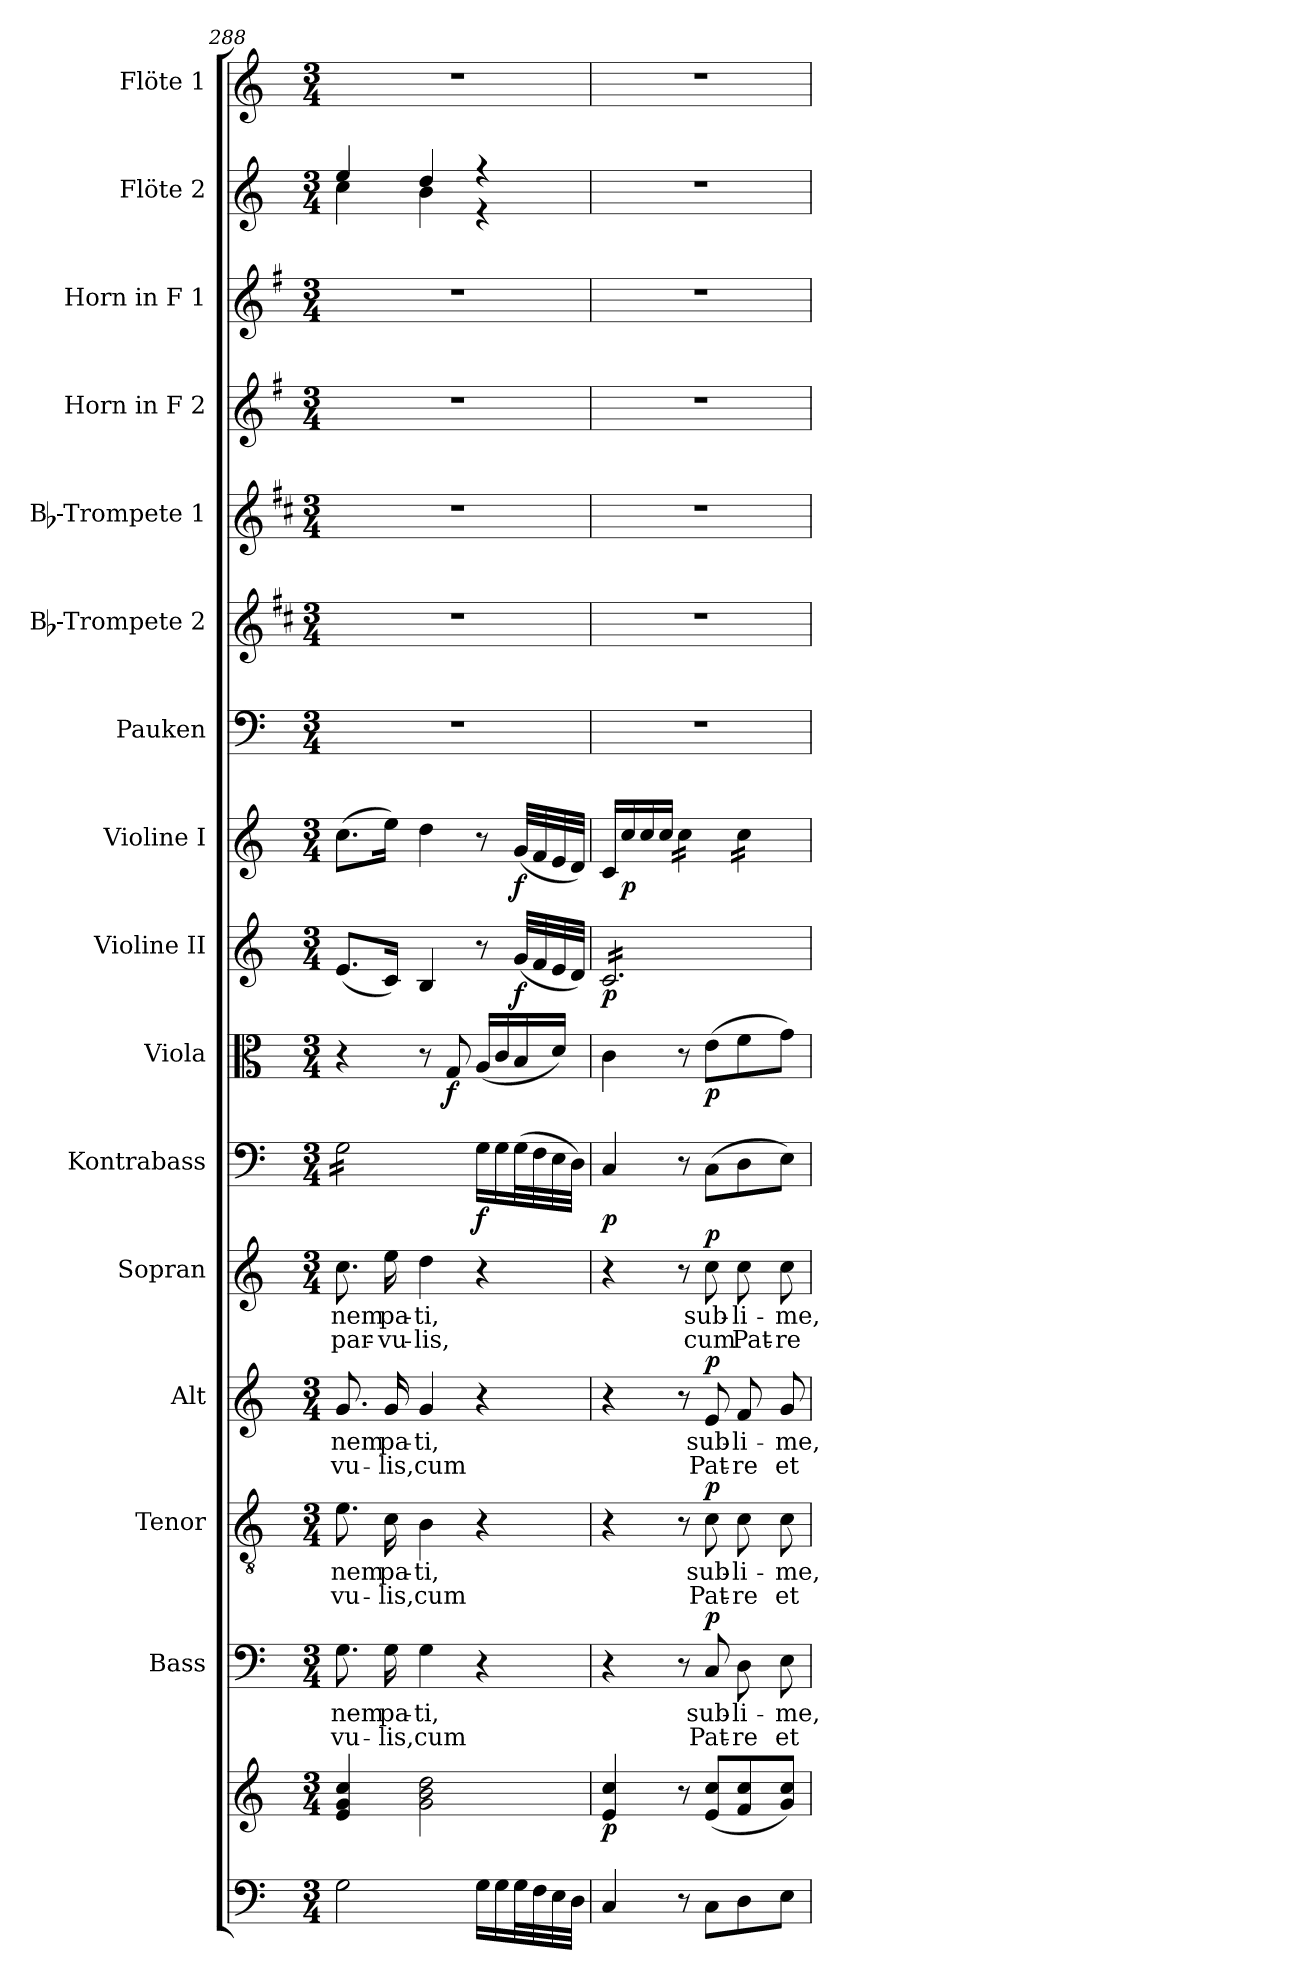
**kern	**kern	**dynam	**kern	**text	**text	**dynam	**kern	**text	**text	**dynam	**kern	**text	**text	**dynam	**kern	**text	**text	**dynam	**kern	**dynam	**kern	**dynam	**kern	**dynam	**kern	**dynam	**kern	**kern	**kern	**kern	**kern	**kern	**kern
*part16	*part16	*part16	*part15	*part15	*part15	*part15	*part14	*part14	*part14	*part14	*part13	*part13	*part13	*part13	*part12	*part12	*part12	*part12	*part11	*part11	*part10	*part10	*part9	*part9	*part8	*part8	*part7	*part6	*part5	*part4	*part3	*part2	*part1
*staff17	*staff16	*staff16/17	*staff15	*staff15	*staff15	*staff15	*staff14	*staff14	*staff14	*staff14	*staff13	*staff13	*staff13	*staff13	*staff12	*staff12	*staff12	*staff12	*staff11	*staff11	*staff10	*staff10	*staff9	*staff9	*staff8	*staff8	*staff7	*staff6	*staff5	*staff4	*staff3	*staff2	*staff1
*	*	*	*I"Bass	*	*	*	*I"Tenor	*	*	*	*I"Alt	*	*	*	*I"Sopran	*	*	*	*I"Kontrabass	*	*I"Viola	*	*I"Violine II	*	*I"Violine I	*	*I"Pauken	*I"Bb-Trompete 2	*I"Bb-Trompete 1	*I"Horn in F 2	*I"Horn in F 1	*I"Flöte 2	*I"Flöte 1
*	*	*	*I'B.	*	*	*	*I'T.	*	*	*	*I'A.	*	*	*	*I'S.	*	*	*	*I'Kb.	*	*I'Vla.	*	*I'Vl. II	*	*I'Vl. I	*	*I'Pk.	*I'Bb Trp. 2	*I'Bb Trp. 1	*	*	*I'Fl. 2	*I'Fl. 1
*clefF4	*clefG2	*	*clefF4	*	*	*	*clefGv2	*	*	*	*clefG2	*	*	*	*clefG2	*	*	*	*clefF4	*	*clefC3	*	*clefG2	*	*clefG2	*	*clefF4	*clefG2	*clefG2	*clefG2	*clefG2	*clefG2	*clefG2
*	*	*	*	*	*	*	*	*	*	*	*	*	*	*	*	*	*	*	*ITrd7c12	*	*	*	*	*	*	*	*	*ITrd1c2	*ITrd1c2	*ITrd4c7	*ITrd4c7	*	*
*k[]	*k[]	*	*k[]	*	*	*	*k[]	*	*	*	*k[]	*	*	*	*k[]	*	*	*	*k[]	*	*k[]	*	*k[]	*	*k[]	*	*k[]	*k[]	*k[]	*k[]	*k[]	*k[]	*k[]
*C:	*C:	*	*C:	*	*	*	*C:	*	*	*	*C:	*	*	*	*C:	*	*	*	*C:	*	*C:	*	*C:	*	*C:	*	*C:	*C:	*C:	*C:	*C:	*C:	*C:
*M3/4	*M3/4	*	*M3/4	*	*	*	*M3/4	*	*	*	*M3/4	*	*	*	*M3/4	*	*	*	*M3/4	*	*M3/4	*	*M3/4	*	*M3/4	*	*M3/4	*M3/4	*M3/4	*M3/4	*M3/4	*M3/4	*M3/4
=288	=288	=288	=288	=288	=288	=288	=288	=288	=288	=288	=288	=288	=288	=288	=288	=288	=288	=288	=288	=288	=288	=288	=288	=288	=288	=288	=288	=288	=288	=288	=288	=288	=288
!	!	!	!	!LO:LY:b	!LO:LY:b	!	!	!LO:LY:b	!LO:LY:b	!	!	!LO:LY:b	!LO:LY:b	!	!	!LO:LY:b	!LO:LY:b	!	!	!	!	!	!	!	!	!	!	!	!	!	!	!	!
*	*	*	*	*	*	*	*	*	*	*	*	*	*	*	*	*	*	*	*	*	*	*	*	*	*	*	*	*	*	*	*	*^	*
*	*	*	*	*	*	*	*	*	*	*	*	*	*	*	*	*	*	*	*tremolo	*	*	*	*	*	*	*	*	*	*	*	*	*	*	*
2G\	4e/ 4g/ 4cc/	.	8.G\	-nem	-vu-	.	8.e\	-nem	-vu-	.	8.g/	-nem	-vu-	.	8.cc\	-nem	par-	.	16GG\LL	.	4r	.	(<8.e/L	.	(>8.cc\L	.	2.r	2.r	2.r	2.r	2.r	4ee/	4cc\	2.r
.	.	.	.	.	.	.	.	.	.	.	.	.	.	.	.	.	.	.	16GG\	.	.	.	.	.	.	.	.	.	.	.	.	.	.	.
.	.	.	.	.	.	.	.	.	.	.	.	.	.	.	.	.	.	.	16GG\	.	.	.	.	.	.	.	.	.	.	.	.	.	.	.
!	!	!	!	!LO:LY:b	!LO:LY:b	!	!	!LO:LY:b	!LO:LY:b	!	!	!LO:LY:b	!LO:LY:b	!	!	!LO:LY:b	!LO:LY:b	!	!	!	!	!	!	!	!	!	!	!	!	!	!	!	!	!
.	.	.	16G\	pa-	-lis,	.	16c\	pa-	-lis,	.	16g/	pa-	-lis,	.	16ee\	pa-	-vu-	.	16GG\	.	.	.	16c/Jk)	.	16ee\Jk)	.	.	.	.	.	.	.	.	.
!	!	!	!	!LO:LY:b	!LO:LY:b	!	!	!LO:LY:b	!LO:LY:b	!	!	!LO:LY:b	!LO:LY:b	!	!	!LO:LY:b	!LO:LY:b	!	!	!	!	!	!	!	!	!	!	!	!	!	!	!	!	!
.	2g\ 2b\ 2dd\	.	4G\	-ti,	cum	.	4B\	-ti,	cum	.	4g/	-ti,	cum	.	4dd\	-ti,	-lis,	.	16GG\	.	8r	.	4B/	.	4dd\	.	.	.	.	.	.	4dd/	4b\	.
.	.	.	.	.	.	.	.	.	.	.	.	.	.	.	.	.	.	.	16GG\	.	.	.	.	.	.	.	.	.	.	.	.	.	.	.
!	!	!	!	!	!	!	!	!	!	!	!	!	!	!	!	!	!	!	!	!	!	!LO:DY:b	!	!	!	!	!	!	!	!	!	!	!	!
.	.	.	.	.	.	.	.	.	.	.	.	.	.	.	.	.	.	.	16GG\	.	8G/	f	.	.	.	.	.	.	.	.	.	.	.	.
.	.	.	.	.	.	.	.	.	.	.	.	.	.	.	.	.	.	.	16GG\JJ	.	.	.	.	.	.	.	.	.	.	.	.	.	.	.
*	*	*	*	*	*	*	*	*	*	*	*	*	*	*	*	*	*	*	*Xtremolo	*	*	*	*	*	*	*	*	*	*	*	*	*	*	*
!	!	!	!	!	!	!	!	!	!	!	!	!	!	!	!	!	!	!	!	!LO:DY:b	!	!	!	!	!	!	!	!	!	!	!	!	!	!
16G\LL	.	.	4r	.	.	.	4r	.	.	.	4r	.	.	.	4r	.	.	.	16GG\LL	f	(<16A/LL	.	8r	.	8r	.	.	.	.	.	.	4r	4r	.
16G\	.	.	.	.	.	.	.	.	.	.	.	.	.	.	.	.	.	.	16GG\	.	16c/	.	.	.	.	.	.	.	.	.	.	.	.	.
!	!	!	!	!	!	!	!	!	!	!	!	!	!	!	!	!	!	!	!	!	!	!	!	!LO:DY:b	!	!LO:DY:b	!	!	!	!	!	!	!	!
32G\L	.	.	.	.	.	.	.	.	.	.	.	.	.	.	.	.	.	.	(>32GG\L	.	16B/	.	(<32g/LLL	f	(<32g/LLL	f	.	.	.	.	.	.	.	.
32F\	.	.	.	.	.	.	.	.	.	.	.	.	.	.	.	.	.	.	32FF\	.	.	.	32f/	.	32f/	.	.	.	.	.	.	.	.	.
32E\	.	.	.	.	.	.	.	.	.	.	.	.	.	.	.	.	.	.	32EE\	.	16d/JJ)	.	32e/	.	32e/	.	.	.	.	.	.	.	.	.
32D\JJJ	.	.	.	.	.	.	.	.	.	.	.	.	.	.	.	.	.	.	32DD\JJJ)	.	.	.	32d/JJJ)	.	32d/JJJ)	.	.	.	.	.	.	.	.	.
*	*	*	*	*	*	*	*	*	*	*	*	*	*	*	*	*	*	*	*	*	*	*	*	*	*	*	*	*	*	*	*	*v	*v	*
!!LO:PB:g=z
=289	=289	=289	=289	=289	=289	=289	=289	=289	=289	=289	=289	=289	=289	=289	=289	=289	=289	=289	=289	=289	=289	=289	=289	=289	=289	=289	=289	=289	=289	=289	=289	=289	=289
!	!	!LO:DY:b	!	!	!	!	!	!	!	!	!	!	!	!	!	!	!	!	!	!LO:DY:b	!	!	!	!LO:DY:b	!	!	!	!	!	!	!	!	!
*	*	*	*	*	*	*	*	*	*	*	*	*	*	*	*	*	*	*	*	*	*	*	*tremolo	*	*	*	*	*	*	*	*	*	*
4C/	4e/ 4cc/	p	4r	.	.	.	4r	.	.	.	4r	.	.	.	4r	.	.	.	4CC/	p	4c\	.	16c/LL	p	16c/LL	.	2.r	2.r	2.r	2.r	2.r	2.r	2.r
!	!	!	!	!	!	!	!	!	!	!	!	!	!	!	!	!	!	!	!	!	!	!	!	!	!	!LO:DY:b	!	!	!	!	!	!	!
.	.	.	.	.	.	.	.	.	.	.	.	.	.	.	.	.	.	.	.	.	.	.	16c/	.	16cc/	p	.	.	.	.	.	.	.
.	.	.	.	.	.	.	.	.	.	.	.	.	.	.	.	.	.	.	.	.	.	.	16c/	.	16cc/	.	.	.	.	.	.	.	.
.	.	.	.	.	.	.	.	.	.	.	.	.	.	.	.	.	.	.	.	.	.	.	16c/	.	16cc/JJ	.	.	.	.	.	.	.	.
*	*	*	*	*	*	*	*	*	*	*	*	*	*	*	*	*	*	*	*	*	*	*	*	*	*tremolo	*	*	*	*	*	*	*	*
8r	8r	.	8r	.	.	.	8r	.	.	.	8r	.	.	.	8r	.	.	.	8r	.	8r	.	16c/	.	16cc\LL	.	.	.	.	.	.	.	.
.	.	.	.	.	.	.	.	.	.	.	.	.	.	.	.	.	.	.	.	.	.	.	16c/	.	16cc\	.	.	.	.	.	.	.	.
!	!	!	!	!LO:LY:b	!LO:LY:b	!LO:DY:a	!	!LO:LY:b	!LO:LY:b	!LO:DY:a	!	!LO:LY:b	!LO:LY:b	!LO:DY:a	!	!LO:LY:b	!LO:LY:b	!LO:DY:a	!	!	!	!LO:DY:b	!	!	!	!	!	!	!	!	!	!	!
8C\L	(<8e/ 8cc/L	.	8C/	sub-	Pat-	p	8c\	sub-	Pat-	p	8e/	sub-	Pat-	p	8cc\	sub-	cum	p	(>8CC\L	.	(>8e\L	p	16c/	.	16cc\	.	.	.	.	.	.	.	.
.	.	.	.	.	.	.	.	.	.	.	.	.	.	.	.	.	.	.	.	.	.	.	16c/	.	16cc\JJ	.	.	.	.	.	.	.	.
!	!	!	!	!LO:LY:b	!LO:LY:b	!	!	!LO:LY:b	!LO:LY:b	!	!	!LO:LY:b	!LO:LY:b	!	!	!LO:LY:b	!LO:LY:b	!	!	!	!	!	!	!	!	!	!	!	!	!	!	!	!
8D\	8f/ 8cc/	.	8D\	-li-	-re	.	8c\	-li-	-re	.	8f/	-li-	-re	.	8cc\	-li-	Pat-	.	8DD\	.	8f\	.	16c/	.	16cc\LL	.	.	.	.	.	.	.	.
.	.	.	.	.	.	.	.	.	.	.	.	.	.	.	.	.	.	.	.	.	.	.	16c/	.	16cc\	.	.	.	.	.	.	.	.
!	!	!	!	!LO:LY:b	!LO:LY:b	!	!	!LO:LY:b	!LO:LY:b	!	!	!LO:LY:b	!LO:LY:b	!	!	!LO:LY:b	!LO:LY:b	!	!	!	!	!	!	!	!	!	!	!	!	!	!	!	!
8E\J	8g/ 8cc/J)	.	8E\	-me,	et	.	8c\	-me,	et	.	8g/	-me,	et	.	8cc\	-me,	-re	.	8EE\J)	.	8g\J)	.	16c/	.	16cc\	.	.	.	.	.	.	.	.
.	.	.	.	.	.	.	.	.	.	.	.	.	.	.	.	.	.	.	.	.	.	.	16c/JJ	.	16cc\JJ	.	.	.	.	.	.	.	.
*	*	*	*	*	*	*	*	*	*	*	*	*	*	*	*	*	*	*	*	*	*	*	*	*	*Xtremolo	*	*	*	*	*	*	*	*
*	*	*	*	*	*	*	*	*	*	*	*	*	*	*	*	*	*	*	*	*	*	*	*Xtremolo	*	*	*	*	*	*	*	*	*	*
=	=	=	=	=	=	=	=	=	=	=	=	=	=	=	=	=	=	=	=	=	=	=	=	=	=	=	=	=	=	=	=	=	=
*-	*-	*-	*-	*-	*-	*-	*-	*-	*-	*-	*-	*-	*-	*-	*-	*-	*-	*-	*-	*-	*-	*-	*-	*-	*-	*-	*-	*-	*-	*-	*-	*-	*-
